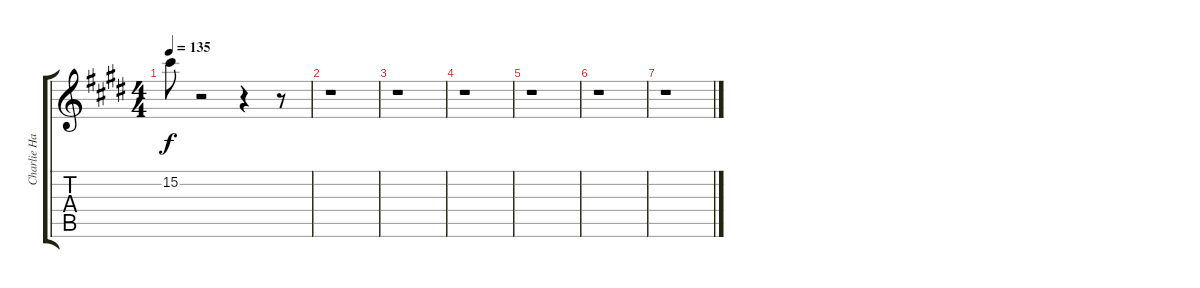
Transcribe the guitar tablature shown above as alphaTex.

\track ("Charlie Hargrett Guitar II" "Charlie Ha") {instrument overdrivenguitar}
\staff {score tabs}
\tuning (Eb4 Bb3 Gb3 Db3 Ab2 Eb2) {hide}
\ts (4 4)
\tempo 135
\clef g2
\ks e
15.2{t}.8{dy f} r.2 r.4 r.8 |
r.1 |
r.1 |
r.1 |
r.1 |
r.1 |
r.1
